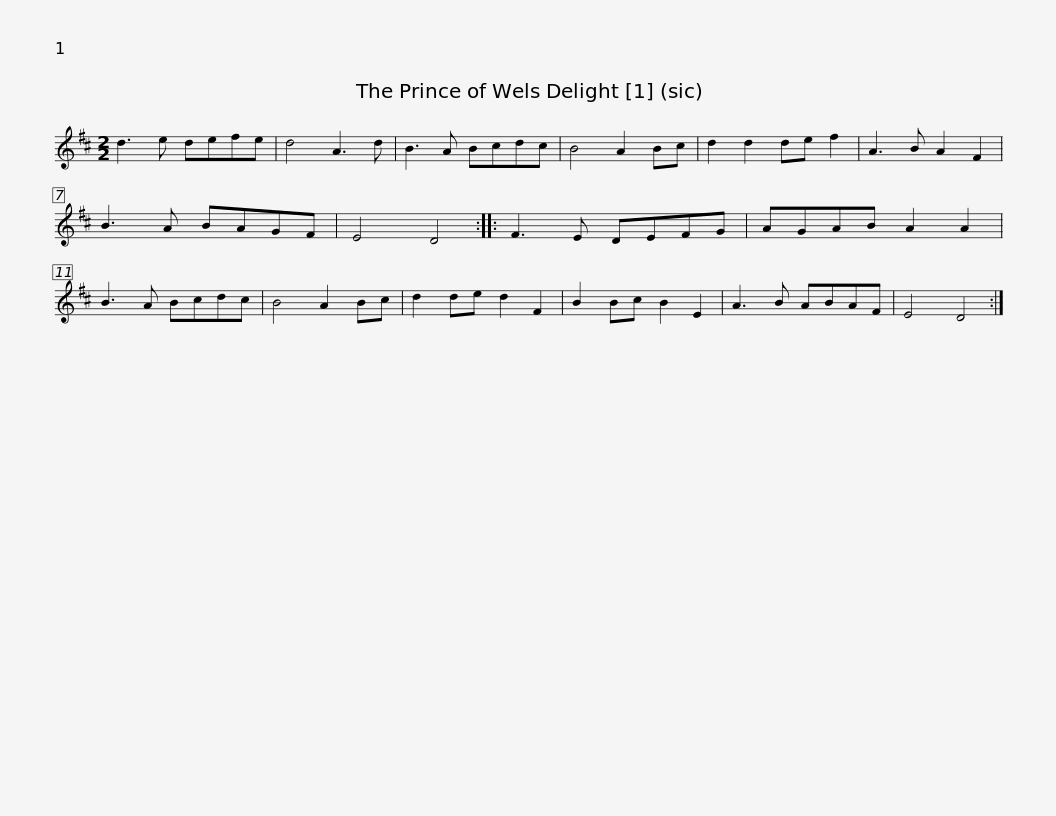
X:1
L:1/8
M:2/2
I:linebreak $
K:D
V:1 treble
V:1
 d3 e defe | d4 A3 d | B3 A Bcdc | B4 A2 Bc | d2 d2 de f2 | %5
 A3 B A2 F2 | B3 A BAGF | E4 D4 ::$ F3 E DEFG | AGAB A2 A2 | %10
 B3 A Bcdc | B4 A2 Bc | d2 de d2 F2 | B2 Bc B2 E2 | A3 B ABAF |$ %15
 E4 D4 :| %16
